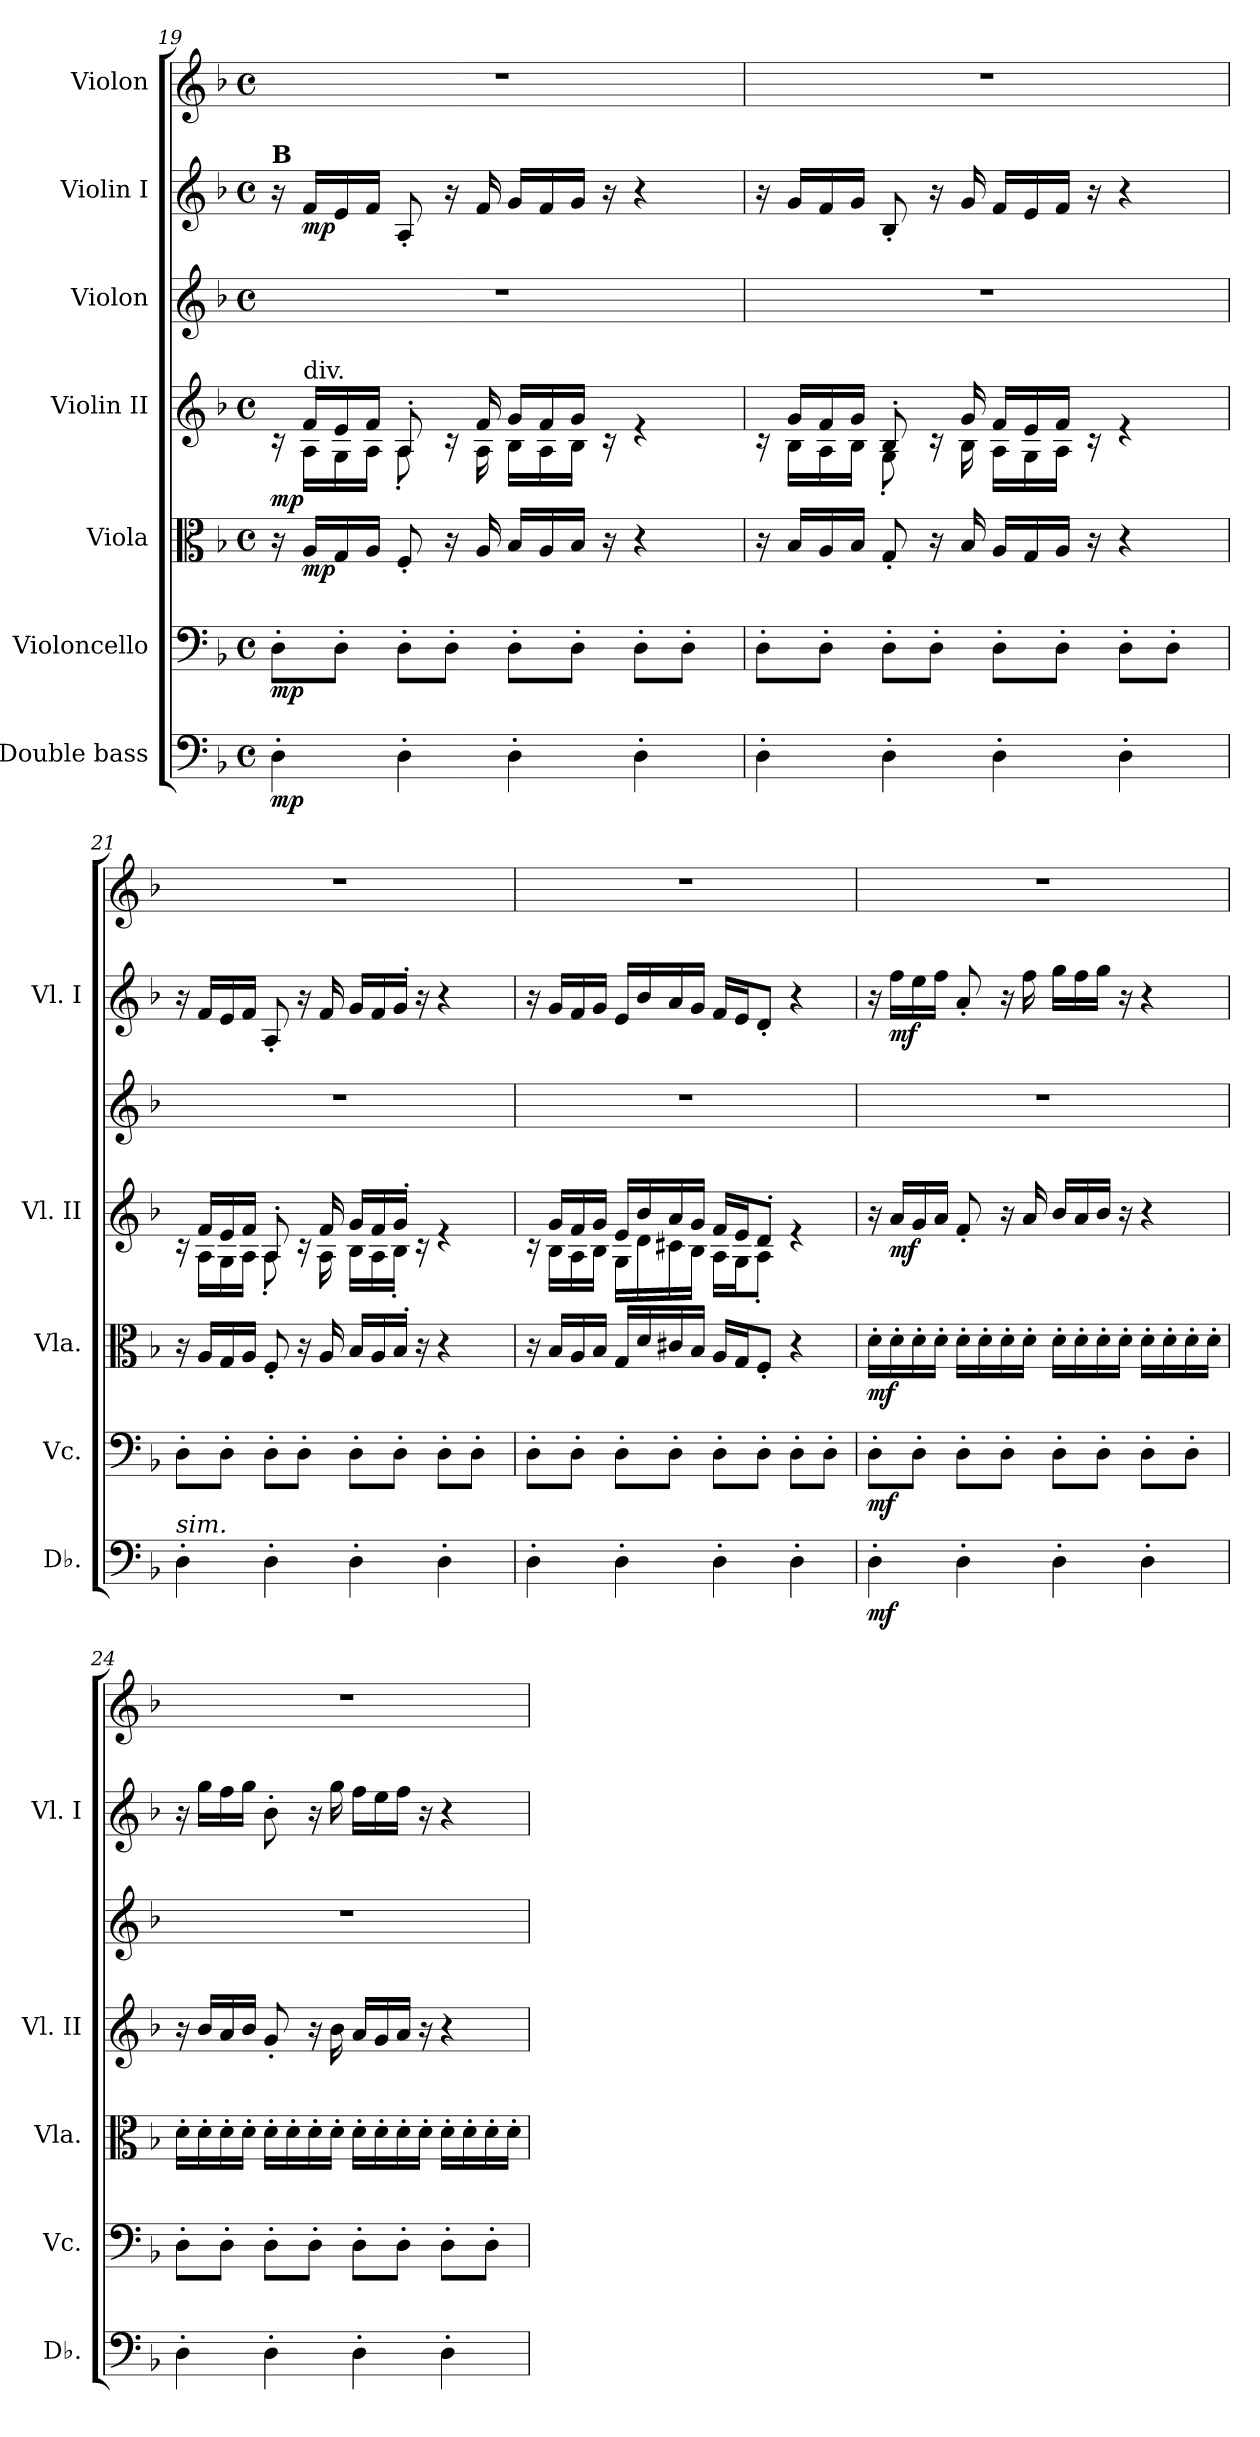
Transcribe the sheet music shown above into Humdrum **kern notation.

**kern	**dynam	**kern	**dynam	**kern	**dynam	**kern	**dynam	**kern	**kern	**dynam	**kern
*part7	*part7	*part6	*part6	*part5	*part5	*part4	*part4	*part3	*part2	*part2	*part1
*staff7	*staff7	*staff6	*staff6	*staff5	*staff5	*staff4	*staff4	*staff3	*staff2	*staff2	*staff1
*I"Double bass	*	*I"Violoncello	*	*I"Viola	*	*I"Violin II	*	*I"Violon	*I"Violin I	*	*I"Violon
*I'Db.	*	*I'Vc.	*	*I'Vla.	*	*I'Vl. II	*	*	*I'Vl. I	*	*
!!LO:LB:g=z
*clefF4	*	*clefF4	*	*clefC3	*	*clefG2	*	*clefG2	*clefG2	*	*clefG2
*ITrd7c12	*	*	*	*	*	*	*	*	*	*	*
*k[b-]	*	*k[b-]	*	*k[b-]	*	*k[b-]	*	*k[b-]	*k[b-]	*	*k[b-]
*M4/4	*	*M4/4	*	*M4/4	*	*M4/4	*	*M4/4	*M4/4	*	*M4/4
*met(c)	*	*met(c)	*	*met(c)	*	*met(c)	*	*met(c)	*met(c)	*	*met(c)
*MM90	*	*MM90	*	*MM90	*	*MM90	*	*MM90	*MM90	*	*MM90
=19	=19	=19	=19	=19	=19	=19	=19	=19	=19	=19	=19
*	*	*	*	*	*	*^	*	*	*	*	*
!	!	!	!	!	!	!	!	!	!	!LO:TX:a:B:t=B	!	!
!	!LO:DY:b	!	!LO:DY:b	!	!	!	!	!LO:DY:b	!	!	!	!
4DD'\	mp	8D'\L	mp	16r	.	16rc	16ryy	mp	1r	16r	.	1r
!	!	!	!	!	!	!LO:TX:a:t=div.	!	!	!	!	!	!
!	!	!	!	!	!LO:DY:b	!	!	!	!	!	!LO:DY:b	!
.	.	.	.	16A/LL	mp	16f/LL	16A\LL	.	.	16f/LL	mp	.
.	.	8D'\J	.	16G/	.	16e/	16G\	.	.	16e/	.	.
.	.	.	.	16A/JJ	.	16f/JJ	16A\JJ	.	.	16f/JJ	.	.
4DD'\	.	8D'\L	.	8F'/	.	8A'/	8A'\	.	.	8A'/	.	.
.	.	8D'\J	.	16r	.	16rc	16ryy	.	.	16r	.	.
.	.	.	.	16A/	.	16f/	16A\	.	.	16f/	.	.
4DD'\	.	8D'\L	.	16B-/LL	.	16g/LL	16B-\LL	.	.	16g/LL	.	.
.	.	.	.	16A/	.	16f/	16A\	.	.	16f/	.	.
.	.	8D'\J	.	16B-/JJ	.	16g/JJ	16B-\JJ	.	.	16g/JJ	.	.
.	.	.	.	16r	.	16rc	4ryy	.	.	16r	.	.
4DD'\	.	8D'\L	.	4r	.	4re	.	.	.	4r	.	.
.	.	8D'\J	.	.	.	.	.	.	.	.	.	.
.	.	.	.	.	.	.	16ryy	.	.	.	.	.
=20	=20	=20	=20	=20	=20	=20	=20	=20	=20	=20	=20	=20
4DD'\	.	8D'\L	.	16r	.	16rc	16ryy	.	1r	16r	.	1r
.	.	.	.	16B-/LL	.	16g/LL	16B-\LL	.	.	16g/LL	.	.
.	.	8D'\J	.	16A/	.	16f/	16A\	.	.	16f/	.	.
.	.	.	.	16B-/JJ	.	16g/JJ	16B-\JJ	.	.	16g/JJ	.	.
4DD'\	.	8D'\L	.	8G'/	.	8B-'/	8G'\	.	.	8B-'/	.	.
.	.	8D'\J	.	16r	.	16rc	16ryy	.	.	16r	.	.
.	.	.	.	16B-/	.	16g/	16B-\	.	.	16g/	.	.
4DD'\	.	8D'\L	.	16A/LL	.	16f/LL	16A\LL	.	.	16f/LL	.	.
.	.	.	.	16G/	.	16e/	16G\	.	.	16e/	.	.
.	.	8D'\J	.	16A/JJ	.	16f/JJ	16A\JJ	.	.	16f/JJ	.	.
.	.	.	.	16r	.	16rc	4ryy	.	.	16r	.	.
4DD'\	.	8D'\L	.	4r	.	4re	.	.	.	4r	.	.
.	.	8D'\J	.	.	.	.	.	.	.	.	.	.
.	.	.	.	.	.	.	16ryy	.	.	.	.	.
=21	=21	=21	=21	=21	=21	=21	=21	=21	=21	=21	=21	=21
*	*	*	*	*^	*	*	*	*	*	*^	*	*
!LO:TX:a:i:t=sim.	!	!	!	!	!	!	!	!	!	!	!	!	!	!
4DD'\	.	8D'\L	.	16r	8ryy	.	16rc	16ryy	.	1r	16r	8ryy	.	1r
.	.	.	.	16A/LL	.	.	16f/LL	16A\LL	.	.	16f/LL	.	.	.
*	*	*	*	*v	*v	*	*	*	*	*	*v	*v	*	*
.	.	8D'\J	.	16G/	.	16e/	16G\	.	.	16e/	.	.
.	.	.	.	16A/JJ	.	16f/JJ	16A\JJ	.	.	16f/JJ	.	.
4DD'\	.	8D'\L	.	8F'/	.	8A'/	8A'\	.	.	8A'/	.	.
.	.	8D'\J	.	16r	.	16rc	16ryy	.	.	16r	.	.
.	.	.	.	16A/	.	16f/	16A\	.	.	16f/	.	.
4DD'\	.	8D'\L	.	16B-/LL	.	16g/LL	16B-\LL	.	.	16g/LL	.	.
.	.	.	.	16A/	.	16f/	16A\	.	.	16f/	.	.
*	*	*	*	*^	*	*	*	*	*	*^	*	*
.	.	8D'\J	.	16B-'/JJ	16B-!yy	.	16g'/JJ	16B-'\JJ	.	.	16g'/JJ	16g!yy	.	.
.	.	.	.	16r	4ryy	.	16rc	4ryy	.	.	16r	4ryy	.	.
4DD'\	.	8D'\L	.	4r	.	.	4re	.	.	.	4r	.	.	.
.	.	8D'\J	.	.	.	.	.	.	.	.	.	.	.	.
.	.	.	.	.	16ryy	.	.	16ryy	.	.	.	16ryy	.	.
*	*	*	*	*v	*v	*	*	*	*	*	*v	*v	*	*
=22	=22	=22	=22	=22	=22	=22	=22	=22	=22	=22	=22	=22
4DD'\	.	8D'\L	.	16r	.	16rc	16ryy	.	1r	16r	.	1r
.	.	.	.	16B-/LL	.	16g/LL	16B-\LL	.	.	16g/LL	.	.
.	.	8D'\J	.	16A/	.	16f/	16A\	.	.	16f/	.	.
.	.	.	.	16B-/JJ	.	16g/JJ	16B-\JJ	.	.	16g/JJ	.	.
4DD'\	.	8D'\L	.	16G/LL	.	16e/LL	16G\LL	.	.	16e/LL	.	.
.	.	.	.	16d/	.	16b-/	16d\	.	.	16b-/	.	.
.	.	8D'\J	.	16c#X/	.	16a/	16c#X\	.	.	16a/	.	.
.	.	.	.	16B-/JJ	.	16g/JJ	16B-\JJ	.	.	16g/JJ	.	.
4DD'\	.	8D'\L	.	16A/LL	.	16f/LL	16A\LL	.	.	16f/LL	.	.
.	.	.	.	16G/J	.	16e/J	16G\J	.	.	16e/J	.	.
.	.	8D'\J	.	8F'/J	.	8d'/J	8A'\J	.	.	8d'/J	.	.
4DD'\	.	8D'\L	.	4r	.	4re	4ryy	.	.	4r	.	.
.	.	8D'\J	.	.	.	.	.	.	.	.	.	.
*	*	*	*	*	*	*v	*v	*	*	*	*	*
!!LO:PB:g=z
=23	=23	=23	=23	=23	=23	=23	=23	=23	=23	=23	=23
!	!LO:DY:b	!	!LO:DY:b	!	!LO:DY:b	!	!	!	!	!	!
4DD'\	mf	8D'\L	mf	16d'\LL	mf	16r	.	1r	16r	.	1r
!	!	!	!	!	!	!	!LO:DY:b	!	!	!LO:DY:b	!
.	.	.	.	16d'\	.	16a/LL	mf	.	16ff\LL	mf	.
.	.	8D'\J	.	16d'\	.	16g/	.	.	16ee\	.	.
.	.	.	.	16d'\JJ	.	16a/JJ	.	.	16ff\JJ	.	.
4DD'\	.	8D'\L	.	16d'\LL	.	8f'/	.	.	8a'/	.	.
.	.	.	.	16d'\	.	.	.	.	.	.	.
.	.	8D'\J	.	16d'\	.	16r	.	.	16r	.	.
.	.	.	.	16d'\JJ	.	16a/	.	.	16ff\	.	.
4DD'\	.	8D'\L	.	16d'\LL	.	16b-/LL	.	.	16gg\LL	.	.
.	.	.	.	16d'\	.	16a/	.	.	16ff\	.	.
.	.	8D'\J	.	16d'\	.	16b-/JJ	.	.	16gg\JJ	.	.
.	.	.	.	16d'\JJ	.	16r	.	.	16r	.	.
4DD'\	.	8D'\L	.	16d'\LL	.	4r	.	.	4r	.	.
.	.	.	.	16d'\	.	.	.	.	.	.	.
.	.	8D'\J	.	16d'\	.	.	.	.	.	.	.
.	.	.	.	16d'\JJ	.	.	.	.	.	.	.
=24	=24	=24	=24	=24	=24	=24	=24	=24	=24	=24	=24
4DD'\	.	8D'\L	.	16d'\LL	.	16r	.	1r	16r	.	1r
.	.	.	.	16d'\	.	16b-/LL	.	.	16gg\LL	.	.
.	.	8D'\J	.	16d'\	.	16a/	.	.	16ff\	.	.
.	.	.	.	16d'\JJ	.	16b-/JJ	.	.	16gg\JJ	.	.
4DD'\	.	8D'\L	.	16d'\LL	.	8g'/	.	.	8b-'\	.	.
.	.	.	.	16d'\	.	.	.	.	.	.	.
.	.	8D'\J	.	16d'\	.	16r	.	.	16r	.	.
.	.	.	.	16d'\JJ	.	16b-\	.	.	16gg\	.	.
4DD'\	.	8D'\L	.	16d'\LL	.	16a/LL	.	.	16ff\LL	.	.
.	.	.	.	16d'\	.	16g/	.	.	16ee\	.	.
.	.	8D'\J	.	16d'\	.	16a/JJ	.	.	16ff\JJ	.	.
.	.	.	.	16d'\JJ	.	16r	.	.	16r	.	.
4DD'\	.	8D'\L	.	16d'\LL	.	4r	.	.	4r	.	.
.	.	.	.	16d'\	.	.	.	.	.	.	.
.	.	8D'\J	.	16d'\	.	.	.	.	.	.	.
.	.	.	.	16d'\JJ	.	.	.	.	.	.	.
=	=	=	=	=	=	=	=	=	=	=	=
*-	*-	*-	*-	*-	*-	*-	*-	*-	*-	*-	*-
